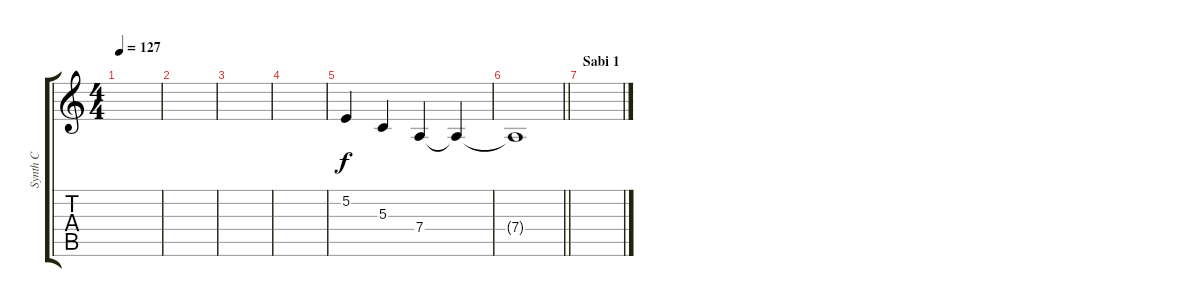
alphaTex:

\track ("Synth C" "Synth C") {instrument synthbrass1}
\staff {score tabs}
\tuning (E4 B3 G3 D3 A2 E2) {hide}
\ts (4 4)
\tempo 127
\clef g2
\ks c
|
|
|
|
5.2.4 5.3.4 7.4.4 7.4{t}.4 |
\barLineRight lightlight
7.4{t}.1 |
\section ("" "Sabi 1")
